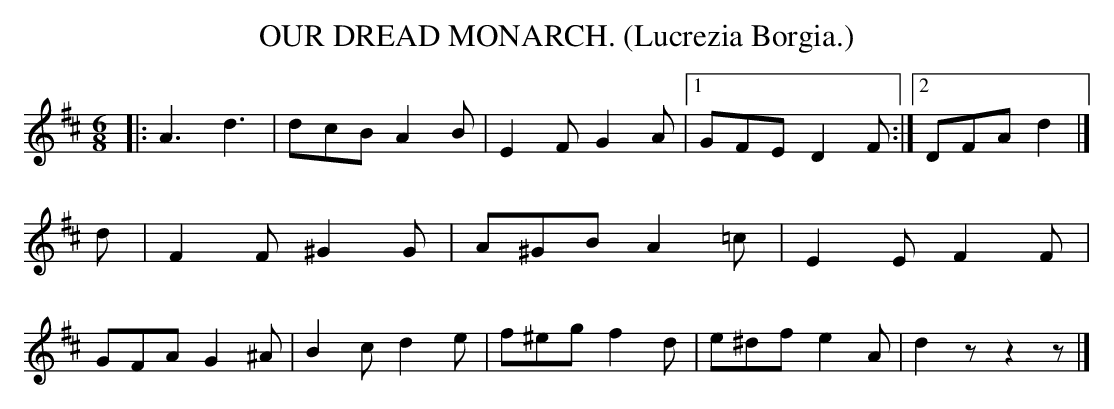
X:1
T: OUR DREAD MONARCH. (Lucrezia Borgia.)
M: 6/8
L: 1/8
K: D
|:\
A3 d3 | dcB A2B |\
E2F G2A |[1 GFE D2F :|\
[2 DFA d2 |] d |\
F2F ^G2G | A^GB A2=c |\
E2E F2F | GFA G2^A |\
B2c d2e | f^eg f2d |\
e^df e2A | d2z z2z |]
